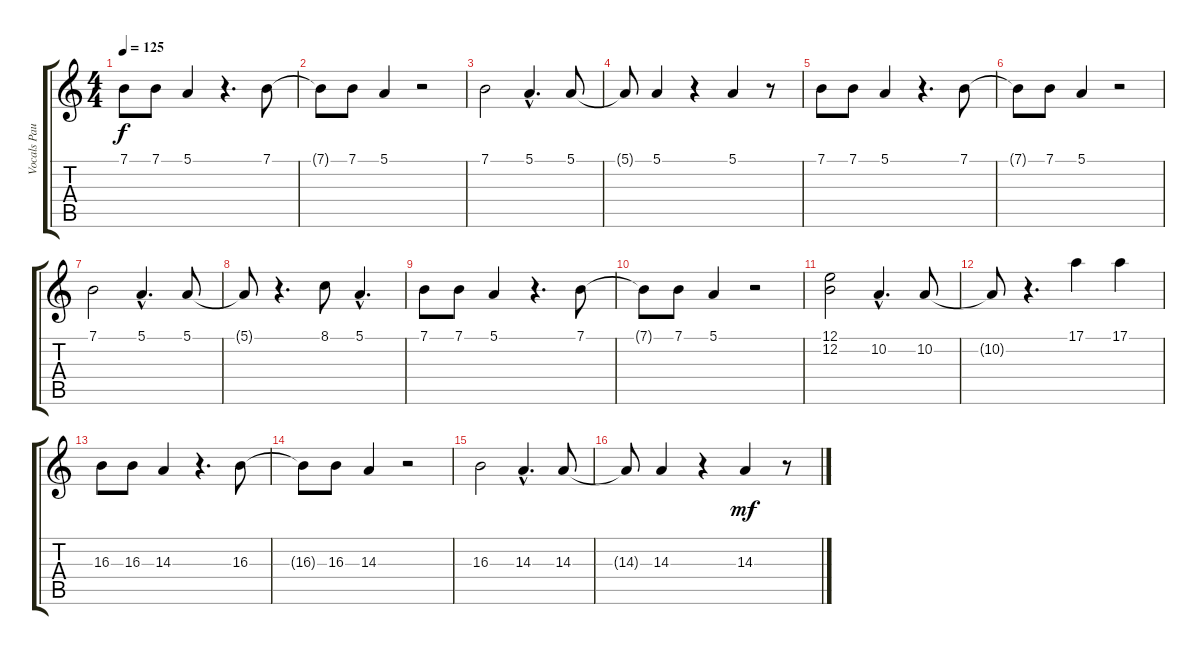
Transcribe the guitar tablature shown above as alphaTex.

\track ("Vocals Paul" "Vocals Pau") {instrument lead2sawtooth}
\staff {score tabs}
\tuning (E4 B3 G3 D3 A2 E2) {hide}
\ts (4 4)
\tempo 125
\clef g2
\ks c
7.1.8{dy f} 7.1.8 5.1.4 r.4{d} 7.1.8 |
7.1{t}.8 7.1.8 5.1.4 r.2 |
7.1.2 5.1{hac}.4{d} 5.1.8 |
5.1{t}.8 5.1.4 r.4 5.1.4 r.8 |
7.1.8 7.1.8 5.1.4 r.4{d} 7.1.8 |
7.1{t}.8 7.1.8 5.1.4 r.2 |
7.1.2 5.1{hac}.4{d} 5.1.8 |
5.1{t}.8 r.4{d} 8.1.8 5.1{hac}.4{d} |
7.1.8 7.1.8 5.1.4 r.4{d} 7.1.8 |
7.1{t}.8 7.1.8 5.1.4 r.2 |
(12.1 12.2).2 10.2{hac}.4{d} 10.2.8 |
10.2{t}.8 r.4{d} 17.1.4 17.1.4 |
16.3.8 16.3.8 14.3.4 r.4{d} 16.3.8 |
16.3{t}.8 16.3.8 14.3.4 r.2 |
16.3.2 14.3{hac}.4{d} 14.3.8 |
14.3{t}.8 14.3.4 r.4 14.3.4{dy mf} r.8
